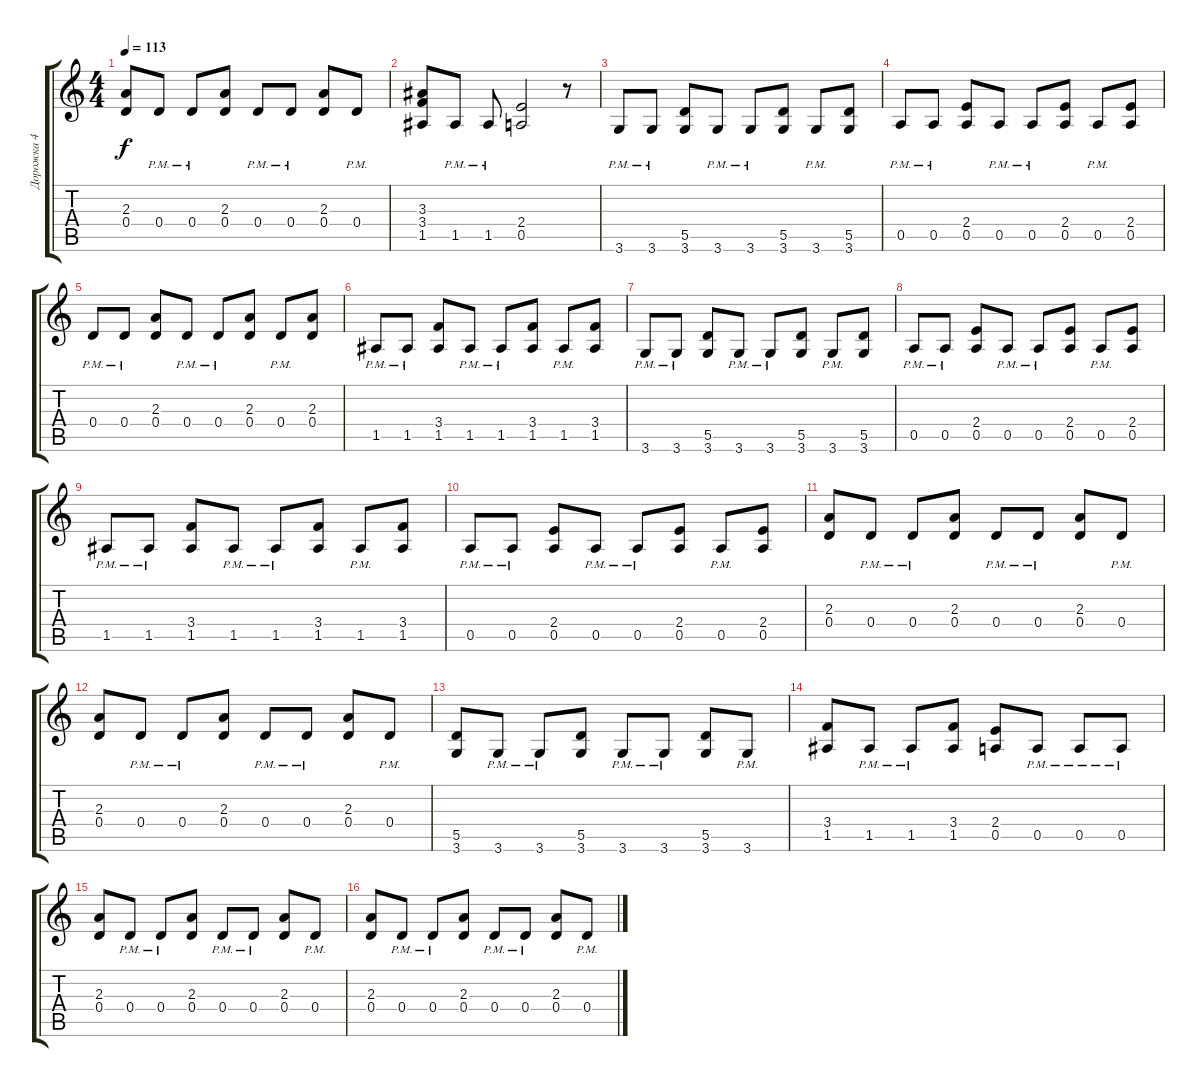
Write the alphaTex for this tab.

\track ("Дорожка 4" "Дорожка 4") {instrument distortionguitar}
\staff {score tabs}
\tuning (E4 B3 G3 D3 A2 E2) {hide}
\ts (4 4)
\tempo 113
\clef g2
\ks c
(2.3 0.4).8{dy f} 0.4{pm}.8 0.4{pm}.8 (2.3 0.4).8 0.4{pm}.8 0.4{pm}.8 (2.3 0.4).8 0.4{pm}.8 |
(3.3 3.4 1.5).8 1.5{pm}.8 1.5{pm}.8 (2.4 0.5).2 r.8 |
3.6{pm}.8 3.6{pm}.8 (5.5 3.6).8 3.6{pm}.8 3.6{pm}.8 (5.5 3.6).8 3.6{pm}.8 (5.5 3.6).8 |
0.5{pm}.8 0.5{pm}.8 (2.4 0.5).8 0.5{pm}.8 0.5{pm}.8 (2.4 0.5).8 0.5{pm}.8 (2.4 0.5).8 |
0.4{pm}.8 0.4{pm}.8 (2.3 0.4).8 0.4{pm}.8 0.4{pm}.8 (2.3 0.4).8 0.4{pm}.8 (2.3 0.4).8 |
1.5{pm}.8 1.5{pm}.8 (3.4 1.5).8 1.5{pm}.8 1.5{pm}.8 (3.4 1.5).8 1.5{pm}.8 (3.4 1.5).8 |
3.6{pm}.8 3.6{pm}.8 (5.5 3.6).8 3.6{pm}.8 3.6{pm}.8 (5.5 3.6).8 3.6{pm}.8 (5.5 3.6).8 |
0.5{pm}.8 0.5{pm}.8 (2.4 0.5).8 0.5{pm}.8 0.5{pm}.8 (2.4 0.5).8 0.5{pm}.8 (2.4 0.5).8 |
1.5{pm}.8 1.5{pm}.8 (3.4 1.5).8 1.5{pm}.8 1.5{pm}.8 (3.4 1.5).8 1.5{pm}.8 (3.4 1.5).8 |
0.5{pm}.8 0.5{pm}.8 (2.4 0.5).8 0.5{pm}.8 0.5{pm}.8 (2.4 0.5).8 0.5{pm}.8 (2.4 0.5).8 |
(2.3 0.4).8 0.4{pm}.8 0.4{pm}.8 (2.3 0.4).8 0.4{pm}.8 0.4{pm}.8 (2.3 0.4).8 0.4{pm}.8 |
(2.3 0.4).8 0.4{pm}.8 0.4{pm}.8 (2.3 0.4).8 0.4{pm}.8 0.4{pm}.8 (2.3 0.4).8 0.4{pm}.8 |
(5.5 3.6).8 3.6{pm}.8 3.6{pm}.8 (5.5 3.6).8 3.6{pm}.8 3.6{pm}.8 (5.5 3.6).8 3.6{pm}.8 |
(3.4 1.5).8 1.5{pm}.8 1.5{pm}.8 (3.4 1.5).8 (2.4 0.5).8 0.5{pm}.8 0.5{pm}.8 0.5{pm}.8 |
(2.3 0.4).8 0.4{pm}.8 0.4{pm}.8 (2.3 0.4).8 0.4{pm}.8 0.4{pm}.8 (2.3 0.4).8 0.4{pm}.8 |
(2.3 0.4).8 0.4{pm}.8 0.4{pm}.8 (2.3 0.4).8 0.4{pm}.8 0.4{pm}.8 (2.3 0.4).8 0.4{pm}.8
